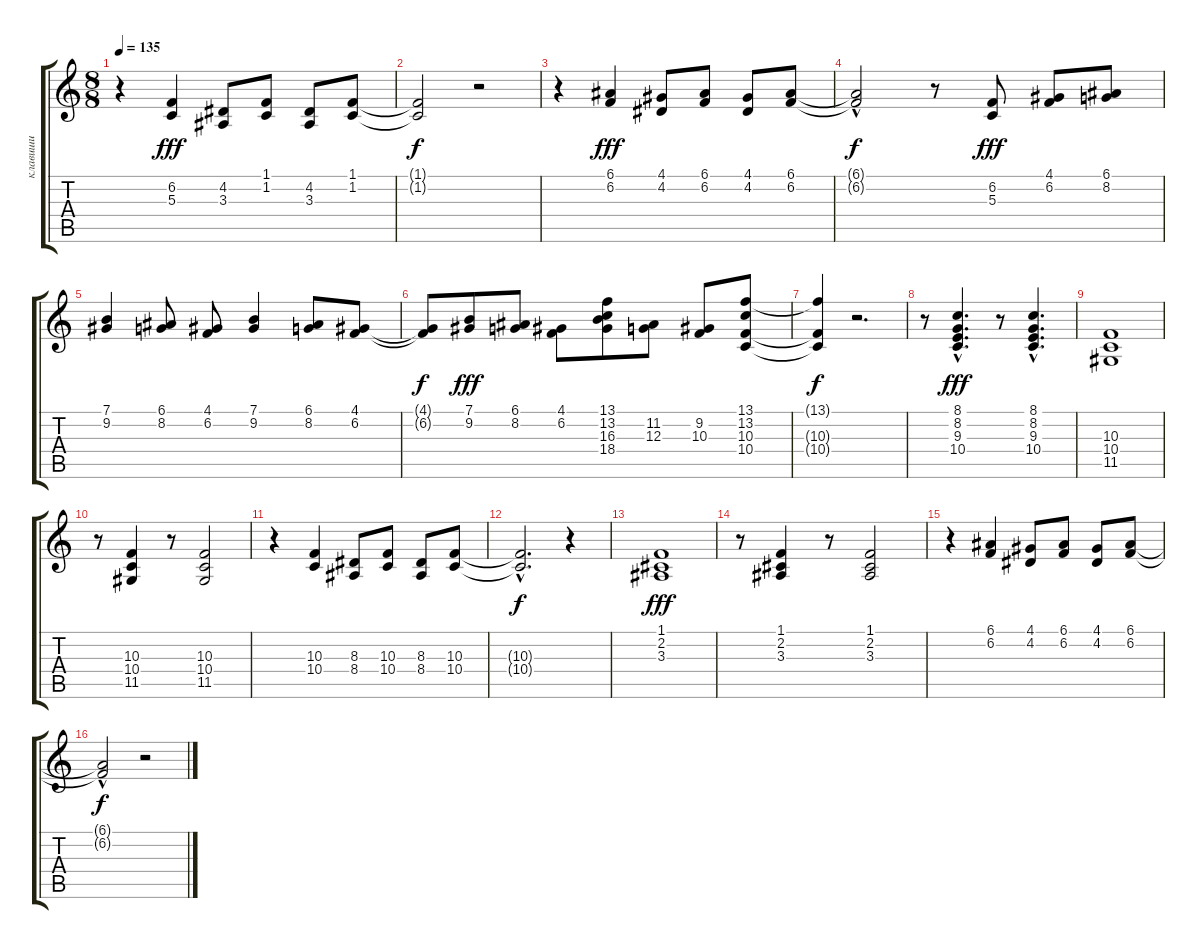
\track ("клавиши" "клавиши") {instrument electricpiano1}
\staff {score tabs}
\tuning (E4 B3 G3 D3 A2 E2) {hide}
\ts (8 8)
\tempo 135
\clef g2
\ks c
r.4{dy fff} (6.2 5.3).4 (4.2 3.3).8 (1.1 1.2).8 (4.2 3.3).8 (1.1 1.2).8 |
(1.1{t} 1.2{t}).2{dy f} r.2 |
r.4 (6.1 6.2).4{dy fff} (4.1 4.2).8 (6.1 6.2).8 (4.1 4.2).8 (6.1 6.2).8 |
(6.1{hac t} 6.2{t}).2{dy f} r.8 (6.2 5.3).8{dy fff} (4.1 6.2).8 (6.1 8.2).8 |
(7.1 9.2).4 (6.1 8.2).8 (4.1 6.2).8 (7.1 9.2).4 (6.1 8.2).8 (4.1 6.2).8 |
(4.1{t} 6.2{t}).8{dy f} (7.1 9.2).8{dy fff} (6.1 8.2).8 (4.1 6.2).8 (13.1 13.2 16.3 18.4).8 (11.2 12.3).8 (9.2 10.3).8 (13.1 13.2 10.3 10.4).8 |
(13.1{t} 10.3{t} 10.4{t}).4{dy f} r.2{d} |
r.8 (8.1{hac} 8.2{hac} 9.3{hac} 10.4{hac}).4{d dy fff} r.8 (8.1{hac} 8.2{hac} 9.3{hac} 10.4{hac}).4{d} |
(10.3 10.4 11.5).1 |
r.8 (10.3 10.4 11.5).4 r.8 (10.3 10.4 11.5).2 |
r.4 (10.3 10.4).4 (8.3 8.4).8 (10.3 10.4).8 (8.3 8.4).8 (10.3 10.4).8 |
(10.3{hac t} 10.4{hac t}).2{d dy f} r.4 |
(1.1 2.2 3.3).1{dy fff} |
r.8 (1.1 2.2 3.3).4 r.8 (1.1 2.2 3.3).2 |
r.4 (6.1 6.2).4 (4.1 4.2).8 (6.1 6.2).8 (4.1 4.2).8 (6.1 6.2).8 |
(6.1{hac t} 6.2{t}).2{dy f} r.2
